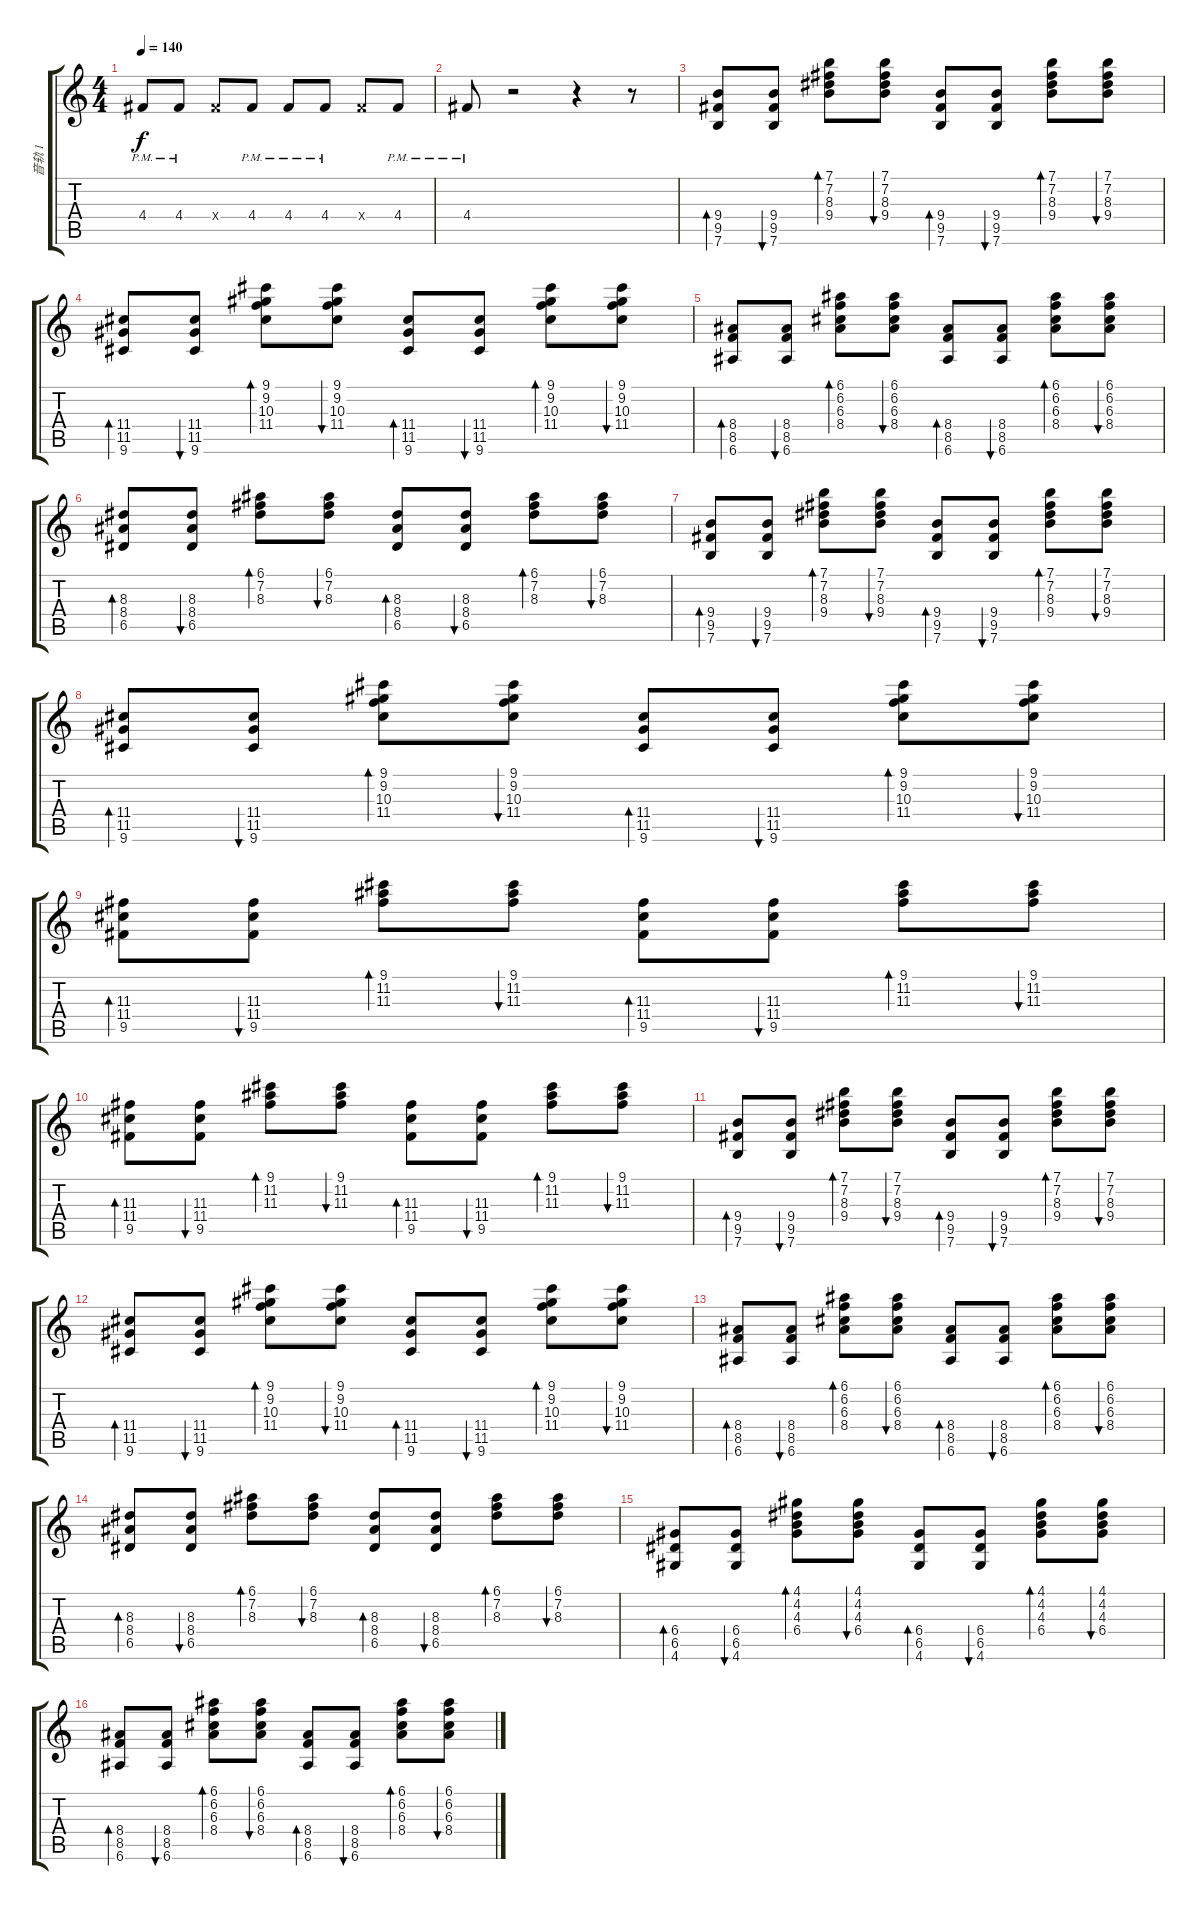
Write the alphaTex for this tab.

\track ("音轨 1" "音轨 1") {instrument acousticguitarsteel}
\staff {score tabs}
\tuning (E4 B3 G3 D3 A2 E2) {hide}
\ts (4 4)
\tempo 140
\clef g2
\ks c
4.4{pm}.8{dy f} 4.4{pm}.8 4.4{x}.8 4.4{pm}.8 4.4{pm}.8 4.4{pm}.8 4.4{x}.8 4.4{pm}.8 |
4.4{pm}.8 r.2 r.4 r.8 |
(9.4 9.5 7.6).8{bd 30} (9.4 9.5 7.6).8{bu 30} (7.1 7.2 8.3 9.4).8{bd 30} (7.1 7.2 8.3 9.4).8{bu 30} (9.4 9.5 7.6).8{bd 30} (9.4 9.5 7.6).8{bu 30} (7.1 7.2 8.3 9.4).8{bd 30} (7.1 7.2 8.3 9.4).8{bu 30} |
(11.4 11.5 9.6).8{bd 30} (11.4 11.5 9.6).8{bu 30} (9.1 9.2 10.3 11.4).8{bd 30} (9.1 9.2 10.3 11.4).8{bu 30} (11.4 11.5 9.6).8{bd 30} (11.4 11.5 9.6).8{bu 30} (9.1 9.2 10.3 11.4).8{bd 30} (9.1 9.2 10.3 11.4).8{bu 30} |
(8.4 8.5 6.6).8{bd 30} (8.4 8.5 6.6).8{bu 30} (6.1 6.2 6.3 8.4).8{bd 30} (6.1 6.2 6.3 8.4).8{bu 30} (8.4 8.5 6.6).8{bd 30} (8.4 8.5 6.6).8{bu 30} (6.1 6.2 6.3 8.4).8{bd 30} (6.1 6.2 6.3 8.4).8{bu 30} |
(8.3 8.4 6.5).8{bd 30} (8.3 8.4 6.5).8{bu 30} (6.1 7.2 8.3).8{bd 30} (6.1 7.2 8.3).8{bu 30} (8.3 8.4 6.5).8{bd 30} (8.3 8.4 6.5).8{bu 30} (6.1 7.2 8.3).8{bd 30} (6.1 7.2 8.3).8{bu 30} |
(9.4 9.5 7.6).8{bd 30} (9.4 9.5 7.6).8{bu 30} (7.1 7.2 8.3 9.4).8{bd 30} (7.1 7.2 8.3 9.4).8{bu 30} (9.4 9.5 7.6).8{bd 30} (9.4 9.5 7.6).8{bu 30} (7.1 7.2 8.3 9.4).8{bd 30} (7.1 7.2 8.3 9.4).8{bu 30} |
(11.4 11.5 9.6).8{bd 30} (11.4 11.5 9.6).8{bu 30} (9.1 9.2 10.3 11.4).8{bd 30} (9.1 9.2 10.3 11.4).8{bu 30} (11.4 11.5 9.6).8{bd 30} (11.4 11.5 9.6).8{bu 30} (9.1 9.2 10.3 11.4).8{bd 30} (9.1 9.2 10.3 11.4).8{bu 30} |
(11.3 11.4 9.5).8{bd 30} (11.3 11.4 9.5).8{bu 30} (9.1 11.2 11.3).8{bd 30} (9.1 11.2 11.3).8{bu 30} (11.3 11.4 9.5).8{bd 30} (11.3 11.4 9.5).8{bu 30} (9.1 11.2 11.3).8{bd 30} (9.1 11.2 11.3).8{bu 30} |
(11.3 11.4 9.5).8{bd 30} (11.3 11.4 9.5).8{bu 30} (9.1 11.2 11.3).8{bd 30} (9.1 11.2 11.3).8{bu 30} (11.3 11.4 9.5).8{bd 30} (11.3 11.4 9.5).8{bu 30} (9.1 11.2 11.3).8{bd 30} (9.1 11.2 11.3).8{bu 30} |
(9.4 9.5 7.6).8{bd 30} (9.4 9.5 7.6).8{bu 30} (7.1 7.2 8.3 9.4).8{bd 30} (7.1 7.2 8.3 9.4).8{bu 30} (9.4 9.5 7.6).8{bd 30} (9.4 9.5 7.6).8{bu 30} (7.1 7.2 8.3 9.4).8{bd 30} (7.1 7.2 8.3 9.4).8{bu 30} |
(11.4 11.5 9.6).8{bd 30} (11.4 11.5 9.6).8{bu 30} (9.1 9.2 10.3 11.4).8{bd 30} (9.1 9.2 10.3 11.4).8{bu 30} (11.4 11.5 9.6).8{bd 30} (11.4 11.5 9.6).8{bu 30} (9.1 9.2 10.3 11.4).8{bd 30} (9.1 9.2 10.3 11.4).8{bu 30} |
(8.4 8.5 6.6).8{bd 30} (8.4 8.5 6.6).8{bu 30} (6.1 6.2 6.3 8.4).8{bd 30} (6.1 6.2 6.3 8.4).8{bu 30} (8.4 8.5 6.6).8{bd 30} (8.4 8.5 6.6).8{bu 30} (6.1 6.2 6.3 8.4).8{bd 30} (6.1 6.2 6.3 8.4).8{bu 30} |
(8.3 8.4 6.5).8{bd 30} (8.3 8.4 6.5).8{bu 30} (6.1 7.2 8.3).8{bd 30} (6.1 7.2 8.3).8{bu 30} (8.3 8.4 6.5).8{bd 30} (8.3 8.4 6.5).8{bu 30} (6.1 7.2 8.3).8{bd 30} (6.1 7.2 8.3).8{bu 30} |
(6.4 6.5 4.6).8{bd 30} (6.4 6.5 4.6).8{bu 30} (4.1 4.2 4.3 6.4).8{bd 30} (4.1 4.2 4.3 6.4).8{bu 30} (6.4 6.5 4.6).8{bd 30} (6.4 6.5 4.6).8{bu 30} (4.1 4.2 4.3 6.4).8{bd 30} (4.1 4.2 4.3 6.4).8{bu 30} |
(8.4 8.5 6.6).8{bd 30} (8.4 8.5 6.6).8{bu 30} (6.1 6.2 6.3 8.4).8{bd 30} (6.1 6.2 6.3 8.4).8{bu 30} (8.4 8.5 6.6).8{bd 30} (8.4 8.5 6.6).8{bu 30} (6.1 6.2 6.3 8.4).8{bd 30} (6.1 6.2 6.3 8.4).8{bu 30}
